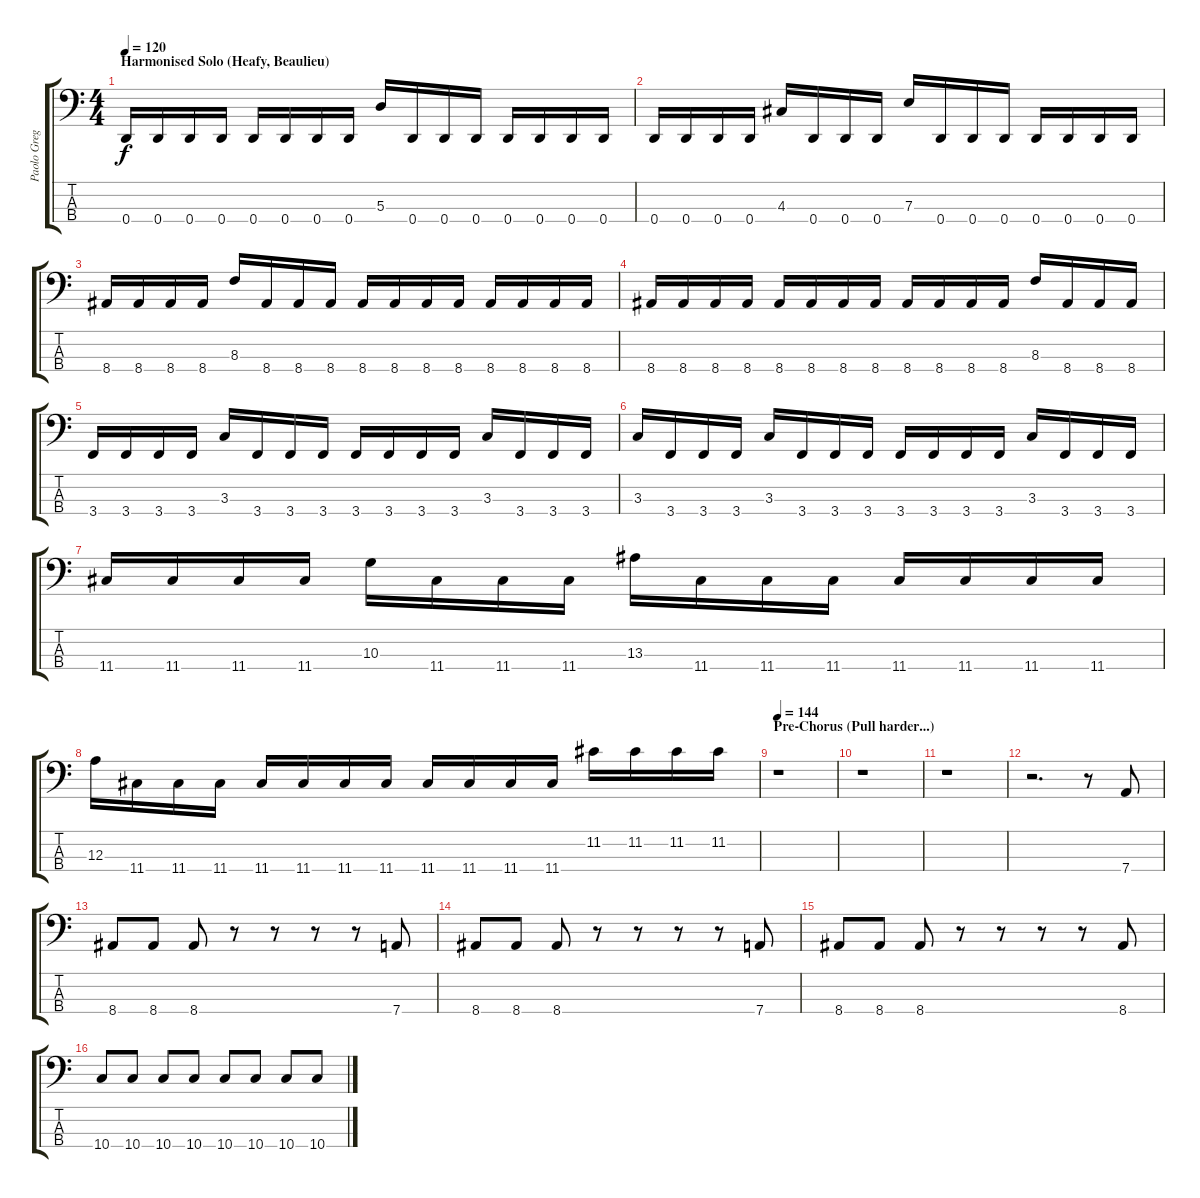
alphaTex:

\track ("Paolo Gregoletto" "Paolo Greg") {instrument electricbasspick}
\staff {score tabs}
\tuning (G2 D2 A1 D1) {hide}
\ts (4 4)
\section ("" "Harmonised Solo (Heafy, Beaulieu)")
\tempo 120
\clef f4
\ks c
0.4.16{dy f} 0.4.16 0.4.16 0.4.16 0.4.16 0.4.16 0.4.16 0.4.16 5.3.16 0.4.16 0.4.16 0.4.16 0.4.16 0.4.16 0.4.16 0.4.16 |
0.4.16 0.4.16 0.4.16 0.4.16 4.3.16 0.4.16 0.4.16 0.4.16 7.3.16 0.4.16 0.4.16 0.4.16 0.4.16 0.4.16 0.4.16 0.4.16 |
8.4.16 8.4.16 8.4.16 8.4.16 8.3.16 8.4.16 8.4.16 8.4.16 8.4.16 8.4.16 8.4.16 8.4.16 8.4.16 8.4.16 8.4.16 8.4.16 |
8.4.16 8.4.16 8.4.16 8.4.16 8.4.16 8.4.16 8.4.16 8.4.16 8.4.16 8.4.16 8.4.16 8.4.16 8.3.16 8.4.16 8.4.16 8.4.16 |
3.4.16 3.4.16 3.4.16 3.4.16 3.3.16 3.4.16 3.4.16 3.4.16 3.4.16 3.4.16 3.4.16 3.4.16 3.3.16 3.4.16 3.4.16 3.4.16 |
3.3.16 3.4.16 3.4.16 3.4.16 3.3.16 3.4.16 3.4.16 3.4.16 3.4.16 3.4.16 3.4.16 3.4.16 3.3.16 3.4.16 3.4.16 3.4.16 |
11.4.16 11.4.16 11.4.16 11.4.16 10.3.16 11.4.16 11.4.16 11.4.16 13.3.16 11.4.16 11.4.16 11.4.16 11.4.16 11.4.16 11.4.16 11.4.16 |
12.3.16 11.4.16 11.4.16 11.4.16 11.4.16 11.4.16 11.4.16 11.4.16 11.4.16 11.4.16 11.4.16 11.4.16 11.2.16 11.2.16 11.2.16 11.2.16 |
\section ("" "Pre-Chorus (Pull harder...)")
\tempo 144
r.1 |
r.1 |
r.1 |
r.2{d} r.8 7.4.8 |
8.4.8 8.4.8 8.4.8 r.8 r.8 r.8 r.8 7.4.8 |
8.4.8 8.4.8 8.4.8 r.8 r.8 r.8 r.8 7.4.8 |
8.4.8 8.4.8 8.4.8 r.8 r.8 r.8 r.8 8.4.8 |
10.4.8 10.4.8 10.4.8 10.4.8 10.4.8 10.4.8 10.4.8 10.4.8
